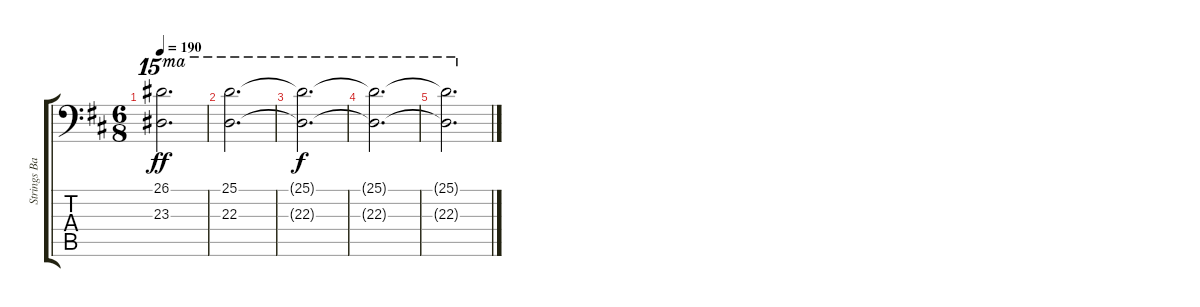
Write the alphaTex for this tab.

\track ("Strings Back" "Strings Ba") {instrument stringensemble2}
\staff {score tabs}
\tuning (Db4 Ab3 E3 B2 Gb2 A1) {hide}
\ts (6 8)
\tempo 190
\clef f4
\ks bminor
(26.1{t} 23.3{t}).2{d ot 15ma dy ff} |
(25.1 22.3).2{d ot 15ma volume 0} |
(25.1{t} 22.3{t}).2{d ot 15ma dy f} |
(25.1{t} 22.3{t}).2{d ot 15ma} |
(25.1{t} 22.3{t}).2{d ot 15ma}
